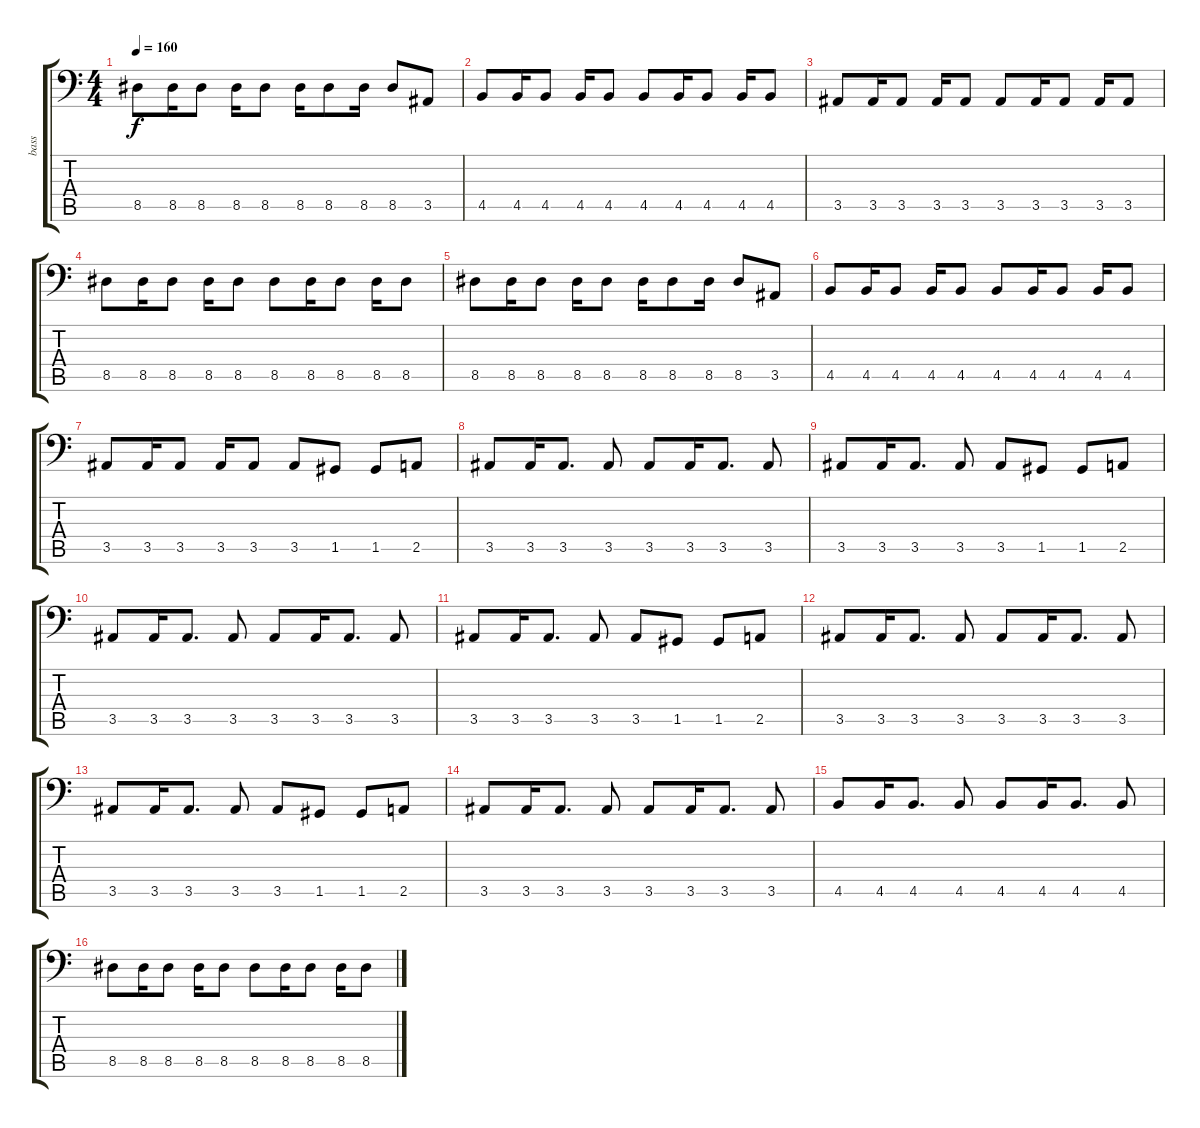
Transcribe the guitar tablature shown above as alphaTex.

\track ("bass" "bass") {instrument electricbassfinger}
\staff {score tabs}
\tuning (D3 A2 F2 C2 G1 D1) {hide}
\ts (4 4)
\tempo 160
\clef f4
\ks c
8.5.8{dy f} 8.5.16 8.5.8 8.5.16 8.5.8 8.5.16 8.5.8 8.5.16 8.5.8 3.5.8 |
4.5.8 4.5.16 4.5.8 4.5.16 4.5.8 4.5.8 4.5.16 4.5.8 4.5.16 4.5.8 |
3.5.8 3.5.16 3.5.8 3.5.16 3.5.8 3.5.8 3.5.16 3.5.8 3.5.16 3.5.8 |
8.5.8 8.5.16 8.5.8 8.5.16 8.5.8 8.5.8 8.5.16 8.5.8 8.5.16 8.5.8 |
8.5.8 8.5.16 8.5.8 8.5.16 8.5.8 8.5.16 8.5.8 8.5.16 8.5.8 3.5.8 |
4.5.8 4.5.16 4.5.8 4.5.16 4.5.8 4.5.8 4.5.16 4.5.8 4.5.16 4.5.8 |
3.5.8 3.5.16 3.5.8 3.5.16 3.5.8 3.5.8 1.5.8 1.5.8 2.5.8 |
3.5.8 3.5.16 3.5.8{d} 3.5.8 3.5.8 3.5.16 3.5.8{d} 3.5.8 |
3.5.8 3.5.16 3.5.8{d} 3.5.8 3.5.8 1.5.8 1.5.8 2.5.8 |
3.5.8 3.5.16 3.5.8{d} 3.5.8 3.5.8 3.5.16 3.5.8{d} 3.5.8 |
3.5.8 3.5.16 3.5.8{d} 3.5.8 3.5.8 1.5.8 1.5.8 2.5.8 |
3.5.8 3.5.16 3.5.8{d} 3.5.8 3.5.8 3.5.16 3.5.8{d} 3.5.8 |
3.5.8 3.5.16 3.5.8{d} 3.5.8 3.5.8 1.5.8 1.5.8 2.5.8 |
3.5.8 3.5.16 3.5.8{d} 3.5.8 3.5.8 3.5.16 3.5.8{d} 3.5.8 |
4.5.8 4.5.16 4.5.8{d} 4.5.8 4.5.8 4.5.16 4.5.8{d} 4.5.8 |
8.5.8 8.5.16 8.5.8 8.5.16 8.5.8 8.5.8 8.5.16 8.5.8 8.5.16 8.5.8
